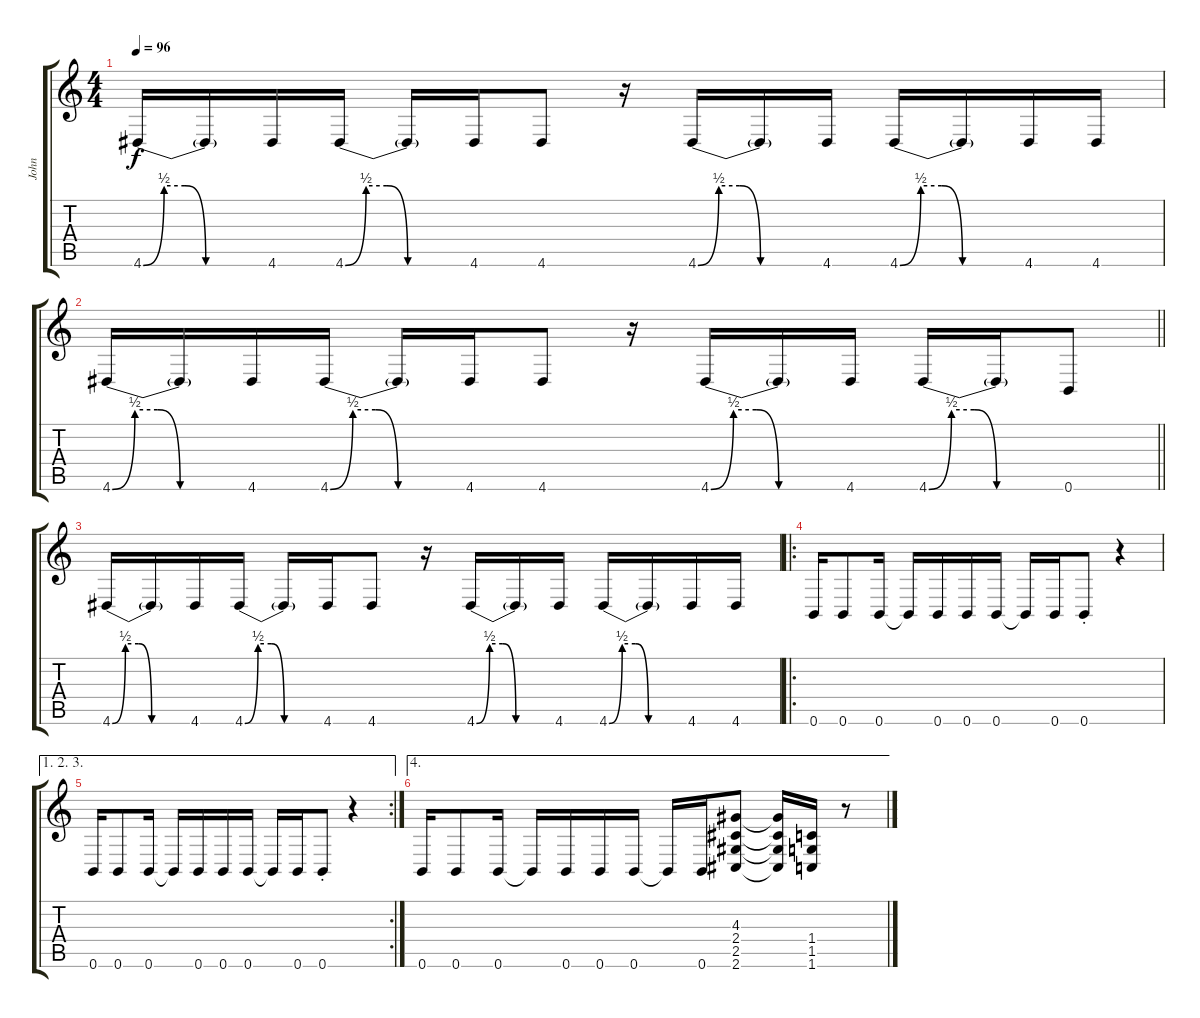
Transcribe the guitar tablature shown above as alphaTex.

\track ("John" "John") {instrument distortionguitar}
\staff {score tabs}
\tuning (Db4 Ab3 E3 B2 Gb2 B1) {hide}
\ts (4 4)
\tempo 96
\clef g2
\ks c
4.6{be (custom 0 0 10 2 20 2 30 0 60 0)}.16{dy f} 4.6{t}.16 4.6.16 4.6{be (custom 0 0 10 2 20 2 30 0 60 0)}.16 4.6{t}.16 4.6.16 4.6.8 r.16 4.6{be (custom 0 0 10 2 20 2 30 0 60 0)}.16 4.6{t}.16 4.6.16 4.6{be (custom 0 0 10 2 20 2 30 0 60 0)}.16 4.6{t}.16 4.6.16 4.6.16 |
\barLineRight lightlight
4.6{be (custom 0 0 10 2 20 2 30 0 60 0)}.16 4.6{t}.16 4.6.16 4.6{be (custom 0 0 10 2 20 2 30 0 60 0)}.16 4.6{t}.16 4.6.16 4.6.8 r.16 4.6{be (custom 0 0 10 2 20 2 30 0 60 0)}.16 4.6{t}.16 4.6.16 4.6{be (custom 0 0 10 2 20 2 30 0 60 0)}.16 4.6{t}.16 0.6.8 |
4.6{be (custom 0 0 10 2 20 2 30 0 60 0)}.16 4.6{t}.16 4.6.16 4.6{be (custom 0 0 10 2 20 2 30 0 60 0)}.16 4.6{t}.16 4.6.16 4.6.8 r.16 4.6{be (custom 0 0 10 2 20 2 30 0 60 0)}.16 4.6{t}.16 4.6.16 4.6{be (custom 0 0 10 2 20 2 30 0 60 0)}.16 4.6{t}.16 4.6.16 4.6.16 |
\ro
0.6.16 0.6.8 0.6.16 0.6{t}.16 0.6.16 0.6.16 0.6.16 0.6{t}.16 0.6.16 0.6{st}.8 r.4 |
\ae (1 2 3)
\rc 2
0.6.16 0.6.8 0.6.16 0.6{t}.16 0.6.16 0.6.16 0.6.16 0.6{t}.16 0.6.16 0.6{st}.8 r.4 |
\ae 4
0.6.16 0.6.8 0.6.16 0.6{t}.16 0.6.16 0.6.16 0.6.16 0.6{t}.16 0.6.16 (4.3 2.4 2.5 2.6).8 (4.3{t} 2.4{t} 2.5{t} 2.6{t}).16 (1.4 1.5 1.6).16 r.8
